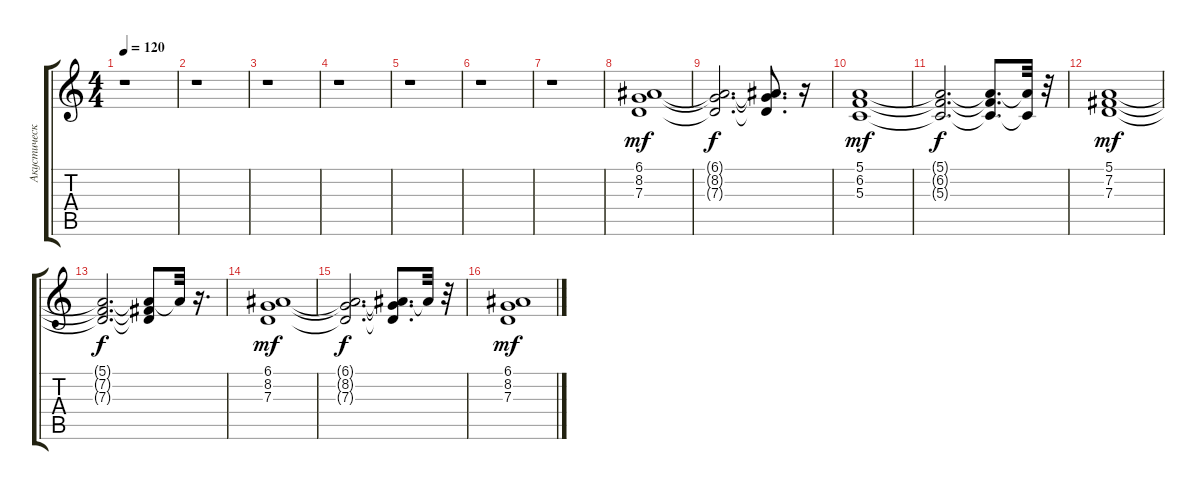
\track ("Акустический Гранд Роял" "Акустическ") {instrument acousticgrandpiano}
\staff {score tabs}
\tuning (E4 B3 G3 D3 A2 E2) {hide}
\ts (4 4)
\tempo 120
\clef g2
\ks c
r.1{dy mf} |
r.1 |
r.1 |
r.1 |
r.1 |
r.1 |
r.1 |
(6.1 8.2 7.3).1{instrument synthstrings1} |
(6.1{t} 8.2{t} 7.3{t}).2{d dy f} (6.1{t} 8.2{t} 7.3{t}).8{d} r.16 |
(5.1 6.2 5.3).1{dy mf} |
(5.1{t} 6.2{t} 5.3{t}).2{d dy f} (5.1{t} 6.2{t} 5.3{t}).8{d} (5.1{t} 5.3{t}).32 r.32 |
(5.1 7.2 7.3).1{dy mf} |
(5.1{t} 7.2{t} 7.3{t}).2{d dy f} (5.1{t} 7.2{t} 7.3{t}).8 5.1{t}.32 r.16{d} |
(6.1 8.2 7.3).1{dy mf} |
(6.1{t} 8.2{t} 7.3{t}).2{d dy f} (6.1{t} 8.2{t} 7.3{t}).8{d} 6.1{t}.32 r.32 |
(6.1 8.2 7.3).1{dy mf}
